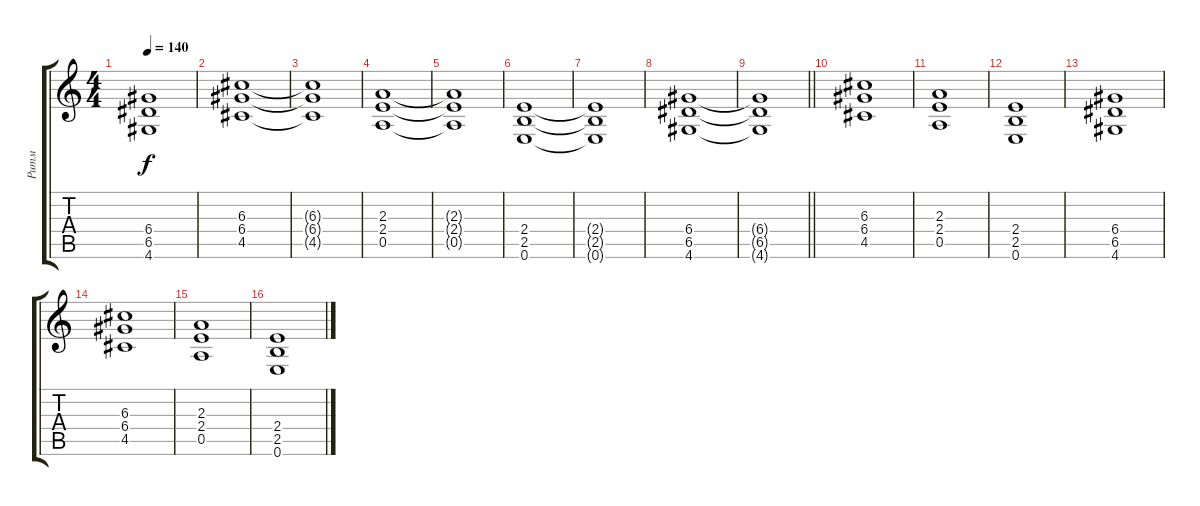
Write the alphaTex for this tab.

\track ("Ритм" "Ритм") {instrument distortionguitar}
\staff {score tabs}
\tuning (E4 B3 G3 D3 A2 E2) {hide}
\ts (4 4)
\tempo 140
\clef g2
\ks c
(6.4{t} 6.5{t} 4.6{t}).1{dy f} |
(6.3 6.4 4.5).1 |
(6.3{t} 6.4{t} 4.5{t}).1 |
(2.3 2.4 0.5).1 |
(2.3{t} 2.4{t} 0.5{t}).1 |
(2.4 2.5 0.6).1 |
(2.4{t} 2.5{t} 0.6{t}).1 |
(6.4 6.5 4.6).1 |
\barLineRight lightlight
(6.4{t} 6.5{t} 4.6{t}).1 |
(6.3 6.4 4.5).1 |
(2.3 2.4 0.5).1 |
(2.4 2.5 0.6).1 |
(6.4 6.5 4.6).1 |
(6.3 6.4 4.5).1 |
(2.3 2.4 0.5).1 |
(2.4 2.5 0.6).1
